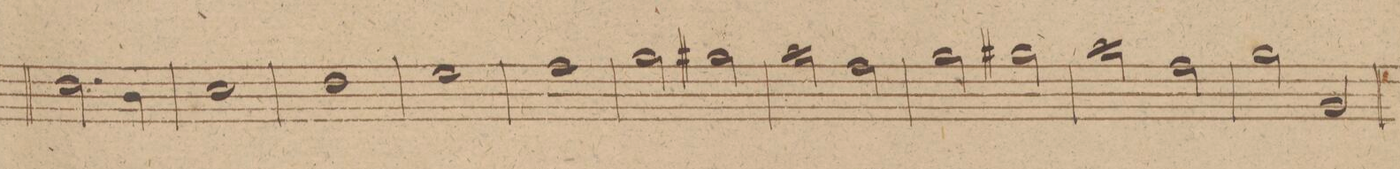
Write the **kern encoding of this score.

**kern	**dynam
*I"Fagotto 2do	*
*clefF4	*
*k[f#c#g#d#]	*
*met(c)	*
*M4/4	*
2.F#\	.
4D#\	.
=183	=183
1E\	.
=184	=184
1F#\	.
=185	=185
1G#\	.
=186	=186
1A\	.
=187	=187
2B\	.
2B#X\	.
=188	=188
2c#\	.
2A\	.
=189	=189
2B\	.
2B#X\	.
=190	=190
2c#\	.
2A\	.
=191	=191
2B\	.
2BB/	.
=192	=192
*-	*-
